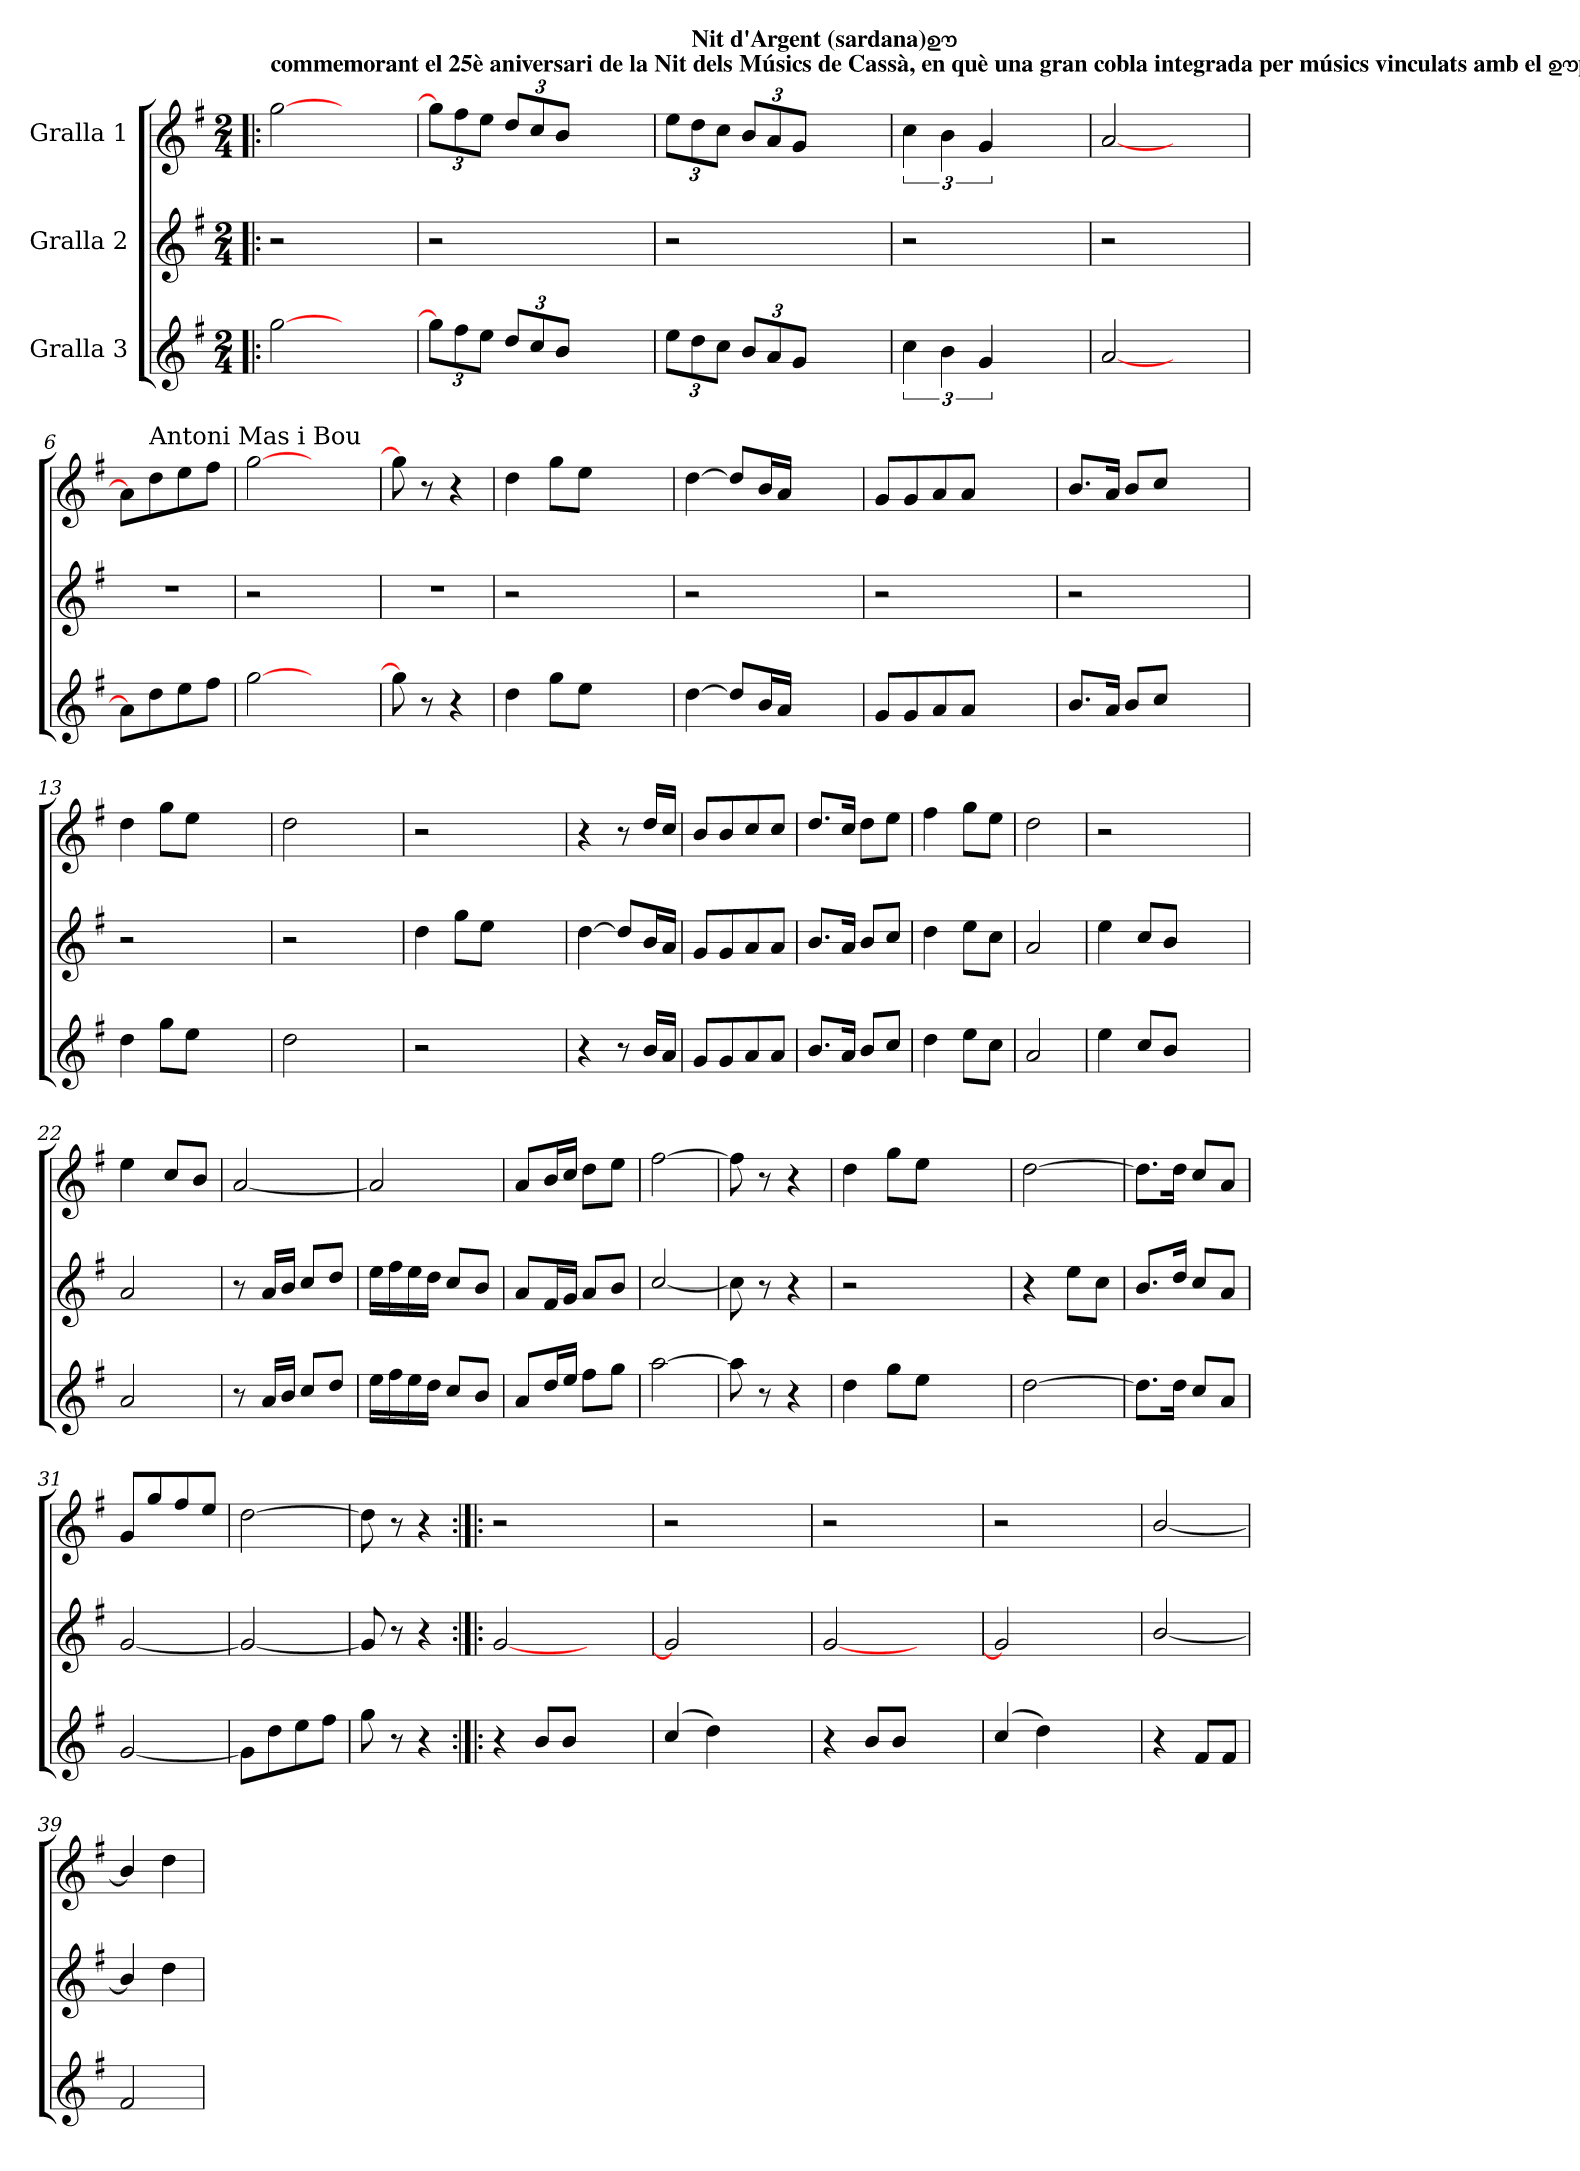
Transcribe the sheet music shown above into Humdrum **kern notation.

**kern	**kern	**kern
*part3	*part2	*part1
*staff3	*staff2	*staff1
*I"Gralla 3	*I"Gralla 2	*I"Gralla 1
*clefG2	*clefG2	*clefG2
*k[f#]	*k[f#]	*k[f#]
*M2/4	*M2/4	*M2/4
=1!|:	=1!|:	=1!|:
!	!	!LO:TX:a:t=commemorant el 25è aniversari de la Nit dels Músics de Cassà, en què una gran cobla integrada per músics vinculats amb el ഊpoble (residents o que formen part de cobles relacionades amb Cassà) enceta amb una audició de sardanes la Festa Major.ഊ
[2gg\	2r	[2gg\
2ryy	2ryy	2ryy
=2	=2	=2
*Xbrackettup	*	*Xbrackettup
12gg\L]	2r	12gg\L]
12ff#\	.	12ff#\
12ee\J	.	12ee\J
12dd/L	.	12dd/L
12cc/	.	12cc/
12b/J	.	12b/J
2ryy	2ryy	2ryy
=3	=3	=3
12ee\L	2r	12ee\L
!	!	!LO:TX:a:t=Nit d'Argent   (sardana)ഊ
12dd\	.	12dd\
12cc\J	.	12cc\J
12b/L	.	12b/L
12a/	.	12a/
12g/J	.	12g/J
2ryy	2ryy	2ryy
=4	=4	=4
*brackettup	*	*brackettup
6cc\	2r	6cc\
6b\	.	6b\
6g/	.	6g/
2ryy	2ryy	2ryy
=5	=5	=5
[2a/	2r	[2a/
2ryy	2ryy	2ryy
=6	=6	=6
8a\L]	2r	8a\L]
!	!	!LO:TX:a:t=Antoni Mas i Bou
8dd\	.	8dd\
8ee\	.	8ee\
8ff#\J	.	8ff#\J
=7	=7	=7
[2gg\	2r	[2gg\
2ryy	2ryy	2ryy
=8	=8	=8
8gg\]	2r	8gg\]
8r	.	8r
4r	.	4r
=9	=9	=9
4dd\	2r	4dd\
8gg\L	.	8gg\L
8ee\J	.	8ee\J
2ryy	2ryy	2ryy
!!LO:LB:g=z
=10	=10	=10
[4dd\	2r	[4dd\
8dd/L]	.	8dd/L]
16b/L	.	16b/L
16a/JJ	.	16a/JJ
2ryy	2ryy	2ryy
=11	=11	=11
8g/L	2r	8g/L
8g/	.	8g/
8a/	.	8a/
8a/J	.	8a/J
2ryy	2ryy	2ryy
=12	=12	=12
8.b/L	2r	8.b/L
16a/Jk	.	16a/Jk
8b/L	.	8b/L
8cc/J	.	8cc/J
2ryy	2ryy	2ryy
=13	=13	=13
4dd\	2r	4dd\
8gg\L	.	8gg\L
8ee\J	.	8ee\J
2ryy	2ryy	2ryy
=14	=14	=14
2dd\	2r	2dd\
2ryy	2ryy	2ryy
=15	=15	=15
2r	4dd\	2r
.	8gg\L	.
.	8ee\J	.
2ryy	2ryy	2ryy
=16	=16	=16
4r	[4dd\	4r
8r	8dd/L]	8r
16b/LL	16b/L	16dd/LL
16a/JJ	16a/JJ	16cc/JJ
=17	=17	=17
8g/L	8g/L	8b/L
8g/	8g/	8b/
8a/	8a/	8cc/
8a/J	8a/J	8cc/J
=18	=18	=18
8.b/L	8.b/L	8.dd/L
16a/Jk	16a/Jk	16cc/Jk
8b/L	8b/L	8dd\L
8cc/J	8cc/J	8ee\J
=19	=19	=19
4dd\	4dd\	4ff#\
8ee\L	8ee\L	8gg\L
8cc\J	8cc\J	8ee\J
!!LO:LB:g=z
=20	=20	=20
2a/	2a/	2dd\
=21	=21	=21
4ee\	4ee\	2r
8cc/L	8cc/L	.
8b/J	8b/J	.
2ryy	2ryy	2ryy
=22	=22	=22
2a/	2a/	4ee\
.	.	8cc/L
.	.	8b/J
=23	=23	=23
8r	8r	[2a/
16a/LL	16a/LL	.
16b/JJ	16b/JJ	.
8cc/L	8cc/L	.
8dd/J	8dd/J	.
=24	=24	=24
16ee\LL	16ee\LL	2a/]
16ff#\	16ff#\	.
16ee\	16ee\	.
16dd\JJ	16dd\JJ	.
8cc/L	8cc/L	.
8b/J	8b/J	.
=25	=25	=25
8a/L	8a/L	8a/L
16dd/L	16f#/L	16b/L
16ee/JJ	16g/JJ	16cc/JJ
8ff#\L	8a/L	8dd\L
8gg\J	8b/J	8ee\J
=26	=26	=26
[2aa\	[2cc/	[2ff#\
=27	=27	=27
8aa\]	8cc\]	8ff#\]
8r	8r	8r
4r	4r	4r
=28	=28	=28
4dd\	2r	4dd\
8gg\L	.	8gg\L
8ee\J	.	8ee\J
2ryy	2ryy	2ryy
=29	=29	=29
[2dd\	4r	[2dd\
.	8ee\L	.
.	8cc\J	.
=30	=30	=30
8.dd\L]	8.b/L	8.dd\L]
16dd\Jk	16dd/Jk	16dd\Jk
8cc/L	8cc/L	8cc/L
8a/J	8a/J	8a/J
!!LO:LB:g=z
=31	=31	=31
[2g/	[2g/	8g/L
.	.	8gg/
.	.	8ff#/
.	.	8ee/J
=32	=32	=32
8g\L]	2g/_	[2dd\
8dd\	.	.
8ee\	.	.
8ff#\J	.	.
=33	=33	=33
8gg\	8g/]	8dd\]
8r	8r	8r
4r	4r	4r
=34:|!|:	=34:|!|:	=34:|!|:
4r	[2g/	2r
8b/L	.	.
8b/J	.	.
2ryy	2ryy	2ryy
=35	=35	=35
(>4cc/	2g/]	2r
4dd\)	.	.
2ryy	2ryy	2ryy
=36	=36	=36
4r	[2g/	2r
8b/L	.	.
8b/J	.	.
2ryy	2ryy	2ryy
=37	=37	=37
(>4cc/	2g/]	2r
4dd\)	.	.
2ryy	2ryy	2ryy
=38	=38	=38
4r	[2b/	[2b/
8f#/L	.	.
8f#/J	.	.
=39	=39	=39
2f#/	4b/]	4b/]
.	4dd\	4dd\
=	=	=
*-	*-	*-
